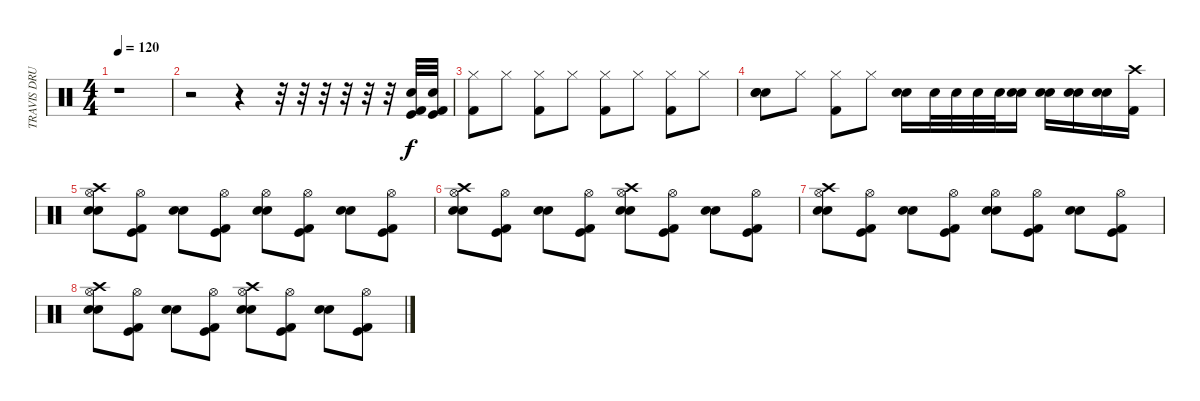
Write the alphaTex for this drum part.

\track ("TRAVIS DRUMS TABBED BY PETER B" "TRAVIS DRU") {instrument percussion}
\staff {score}
\articulation defaults
\ts (4 4)
\tempo 120
\clef neutral
\ks c
r.1{dy f} |
r.2 r.4 r.32 r.32 r.32 r.32 r.32 r.32 ("Snare (hit) 2" "Kick (hit)" "Kick (hit) 2").32 ("Snare (hit) 2" "Kick (hit)" "Kick (hit) 2").32 |
("Hi-Hat (closed)" "Kick (hit) 2").8 "Hi-Hat (closed)".8 ("Hi-Hat (closed)" "Kick (hit) 2").8 "Hi-Hat (closed)".8 ("Hi-Hat (closed)" "Kick (hit) 2").8 "Hi-Hat (closed)".8 ("Hi-Hat (closed)" "Kick (hit) 2").8 "Hi-Hat (closed)".8 |
("Electric Snare (hit)" "Snare (hit) 2" "Snare (hit)").8 "Hi-Hat (closed)".8 ("Hi-Hat (closed)" "Kick (hit) 2").8 "Hi-Hat (closed)".8 ("Electric Snare (hit)" "Snare (hit) 2").16 "Snare (hit) 2".32 "Snare (hit) 2".32 "Snare (hit) 2".32 "Snare (hit) 2".32 ("Electric Snare (hit)" "Snare (hit) 2").16 ("Electric Snare (hit)" "Snare (hit) 2").16 ("Electric Snare (hit)" "Snare (hit) 2").16 ("Electric Snare (hit)" "Snare (hit) 2").16 ("Crash high (hit)" "Kick (hit) 2").16 |
("Crash high (hit)" "Hi-Hat (open)" "Electric Snare (hit)" "Snare (hit) 2").8 ("Hi-Hat (open)" "Kick (hit)" "Kick (hit) 2").8 ("Electric Snare (hit)" "Snare (hit) 2").8 ("Hi-Hat (open)" "Kick (hit)" "Kick (hit) 2").8 ("Hi-Hat (open)" "Electric Snare (hit)" "Snare (hit) 2").8 ("Hi-Hat (open)" "Kick (hit)" "Kick (hit) 2").8 ("Electric Snare (hit)" "Snare (hit) 2").8 ("Hi-Hat (open)" "Kick (hit)" "Kick (hit) 2").8 |
("Crash high (hit)" "Hi-Hat (open)" "Electric Snare (hit)" "Snare (hit) 2").8 ("Hi-Hat (open)" "Kick (hit)" "Kick (hit) 2").8 ("Electric Snare (hit)" "Snare (hit) 2").8 ("Hi-Hat (open)" "Kick (hit)" "Kick (hit) 2").8 ("Crash high (hit)" "Hi-Hat (open)" "Electric Snare (hit)" "Snare (hit) 2").8 ("Hi-Hat (open)" "Kick (hit)" "Kick (hit) 2").8 ("Electric Snare (hit)" "Snare (hit) 2").8 ("Hi-Hat (open)" "Kick (hit)" "Kick (hit) 2").8 |
("Crash high (hit)" "Hi-Hat (open)" "Electric Snare (hit)" "Snare (hit) 2").8 ("Hi-Hat (open)" "Kick (hit)" "Kick (hit) 2").8 ("Electric Snare (hit)" "Snare (hit) 2").8 ("Hi-Hat (open)" "Kick (hit)" "Kick (hit) 2").8 ("Hi-Hat (open)" "Electric Snare (hit)" "Snare (hit) 2").8 ("Hi-Hat (open)" "Kick (hit)" "Kick (hit) 2").8 ("Electric Snare (hit)" "Snare (hit) 2").8 ("Hi-Hat (open)" "Kick (hit)" "Kick (hit) 2").8 |
("Crash high (hit)" "Hi-Hat (open)" "Electric Snare (hit)" "Snare (hit) 2").8 ("Hi-Hat (open)" "Kick (hit)" "Kick (hit) 2").8 ("Electric Snare (hit)" "Snare (hit) 2").8 ("Hi-Hat (open)" "Kick (hit)" "Kick (hit) 2").8 ("Crash high (hit)" "Hi-Hat (open)" "Electric Snare (hit)" "Snare (hit) 2").8 ("Hi-Hat (open)" "Kick (hit)" "Kick (hit) 2").8 ("Electric Snare (hit)" "Snare (hit) 2").8 ("Hi-Hat (open)" "Kick (hit)" "Kick (hit) 2").8
